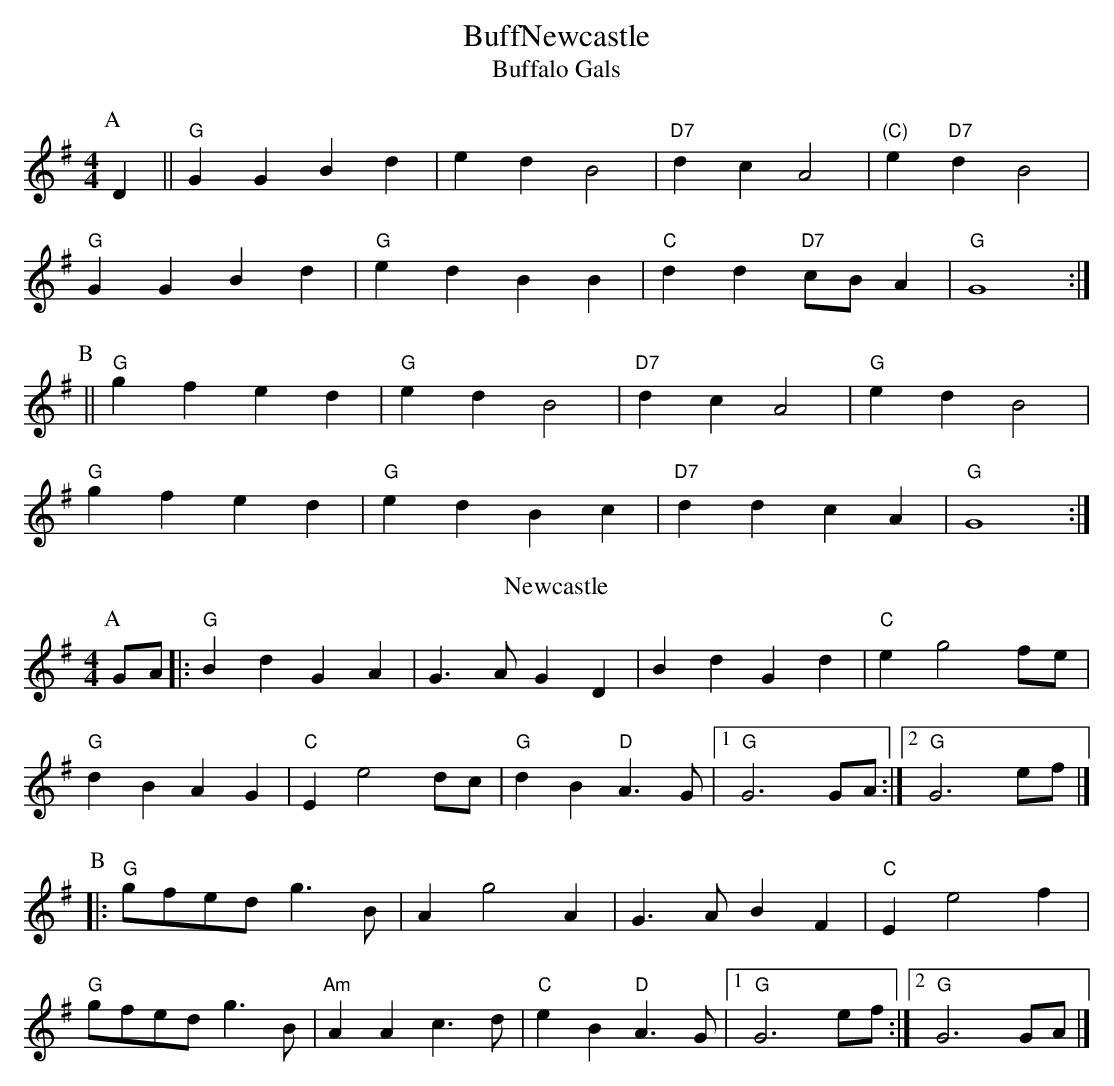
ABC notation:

X:1
T:BuffNewcastle
T:
T:Buffalo Gals
M:4/4
L:1/4
K:Gmaj
P:A
D || "G" GG Bd |ed B2 |"D7"dc A2 |"(C)"e "D7"d B2 |
"G" GG Bd |"G" ed BB |"C" dd "D7"c/B/A |"G" G4:|
P:B
|| "G" gf ed |"G" ed B2 |"D7"dc A2 |"G" ed B2 |
"G" gf ed |"G" ed Bc |"D7"dd cA |"G" G4:|
T:Newcastle
M:4/4
L:1/8
K:Gmaj
P:A
GA |: "G"B2d2 G2A2 | G3A G2D2 | B2d2 G2d2 | "C"e2 g4 fe |
"G"d2B2 A2G2 | "C"E2 e4 dc | "G"d2B2 "D"A3G |1 "G"G6 GA:|2"G"G6 ef |]
P:B
|: "G"gfed g3B | A2 g4 A2 | G3A B2F2 | "C"E2 e4 f2|
"G"gfed g3B | "Am"A2A2 c3d | "C"e2B2 "D"A3G |1 "G"G6 ef :|2"G"G6 GA |]
